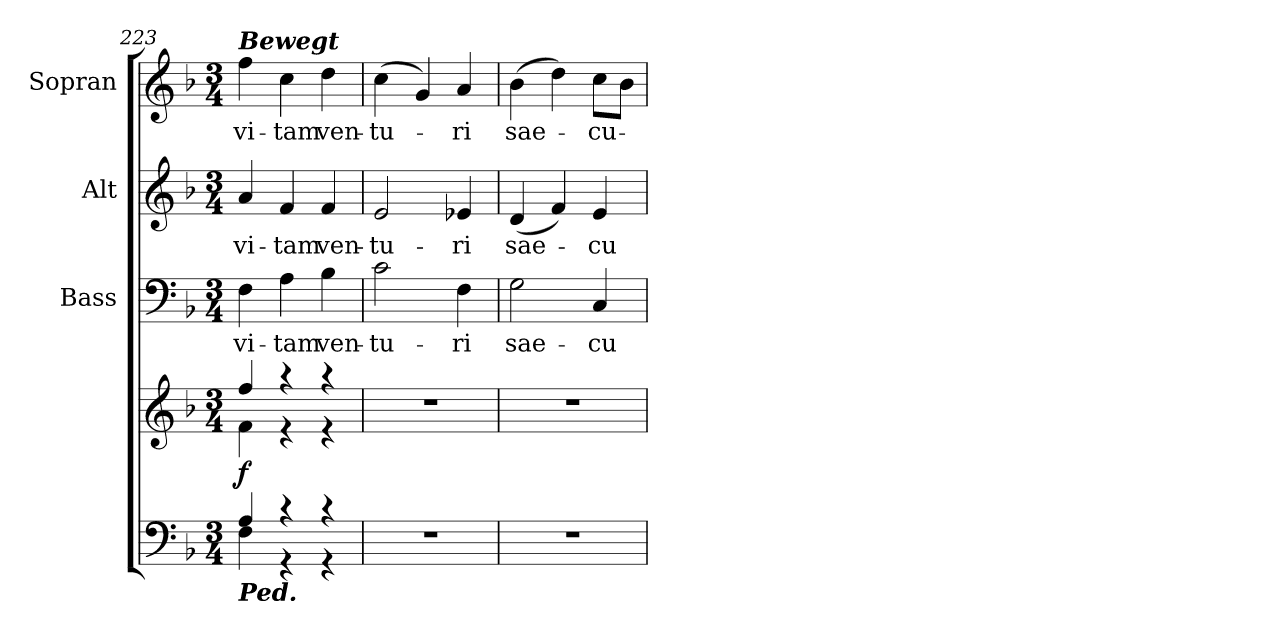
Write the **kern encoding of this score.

**kern	**kern	**dynam	**kern	**text	**kern	**text	**kern	**text
*part4	*part4	*part4	*part3	*part3	*part2	*part2	*part1	*part1
*staff5	*staff4	*staff4/5	*staff3	*staff3	*staff2	*staff2	*staff1	*staff1
*	*	*	*I"Bass	*	*I"Alt	*	*I"Sopran	*
*	*	*	*I'B.	*	*I'A.	*	*I'S.	*
*clefF4	*clefG2	*	*clefF4	*	*clefG2	*	*clefG2	*
*k[b-]	*k[b-]	*	*k[b-]	*	*k[b-]	*	*k[b-]	*
*F:	*F:	*	*F:	*	*F:	*	*F:	*
*M3/4	*M3/4	*	*M3/4	*	*M3/4	*	*M3/4	*
=223	=223	=223	=223	=223	=223	=223	=223	=223
*^	*^	*	*	*	*	*	*	*
!	!	!	!	!	!	!	!	!	!LO:TX:a:Bi:t=Bewegt	!
!LO:TX:b:Bi:t=Ped.	!	!	!	!	!	!	!	!	!	!
!	!	!	!	!LO:DY:b	!	!LO:LY:b	!	!LO:LY:b	!	!LO:LY:b
4A/	4F\	4ff/	4f\	f	4F\	vi-	4a/	vi-	4ff\	vi-
!	!	!	!	!	!	!LO:LY:b	!	!LO:LY:b	!	!LO:LY:b
4r	4r	4r	4r	.	4A\	-tam	4f/	-tam	4cc\	-tam
!	!	!	!	!	!	!LO:LY:b	!	!LO:LY:b	!	!LO:LY:b
4r	4r	4r	4r	.	4B-\	ven-	4f/	ven-	4dd\	ven-
=224	=224	=224	=224	=224	=224	=224	=224	=224	=224	=224
!	!	!	!	!	!	!LO:LY:b	!	!LO:LY:b	!	!LO:LY:b
*v	*v	*	*	*	*	*	*	*	*	*
*	*v	*v	*	*	*	*	*	*	*
2.r	2.r	.	2c\	-tu-	2e/	-tu-	(>4cc\	-tu-
.	.	.	.	.	.	.	4g/)	.
!	!	!	!	!LO:LY:b	!	!LO:LY:b	!	!LO:LY:b
.	.	.	4F\	-ri	4e-X/	-ri	4a/	-ri
!!LO:PB:g=z
=225	=225	=225	=225	=225	=225	=225	=225	=225
!	!	!	!	!LO:LY:b	!	!LO:LY:b	!	!LO:LY:b
2.r	2.r	.	2G\	sae-	(<4d/	sae-	(>4b-\	sae-
.	.	.	.	.	4f/)	.	4dd\)	.
!	!	!	!	!LO:LY:b	!	!LO:LY:b	!	!LO:LY:b
.	.	.	4C/	-cu-	4e/	-cu-	8cc\L	-cu-
.	.	.	.	.	.	.	8b-\J	.
=	=	=	=	=	=	=	=	=
*-	*-	*-	*-	*-	*-	*-	*-	*-
